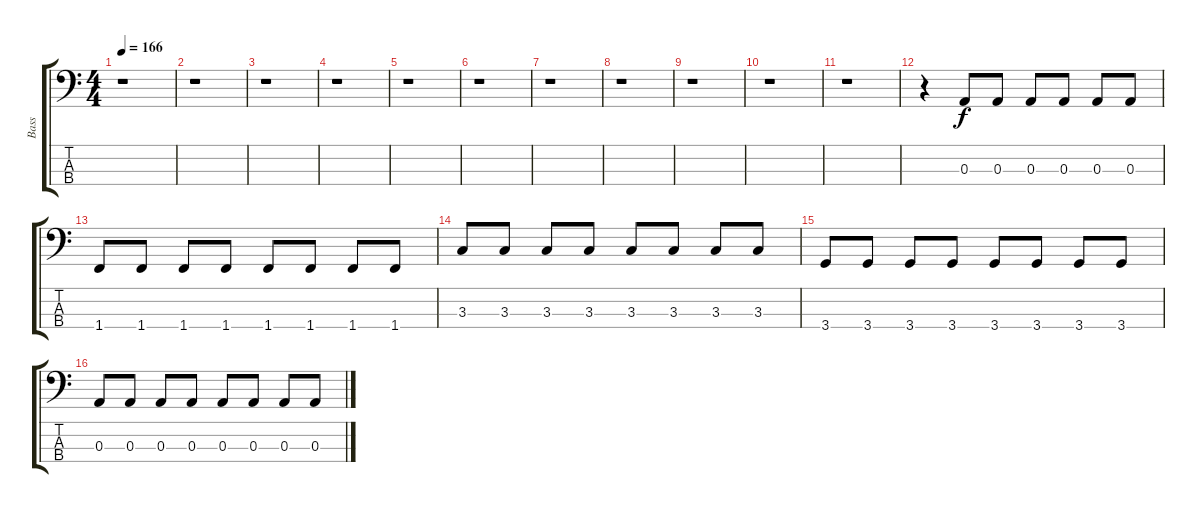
\track ("Bass" "Bass") {instrument slapbass1}
\staff {score tabs}
\tuning (G2 D2 A1 E1) {hide}
\ts (4 4)
\tempo 166
\clef f4
\ks c
r.1{dy f} |
r.1 |
r.1 |
r.1 |
r.1 |
r.1 |
r.1 |
r.1 |
r.1 |
r.1 |
r.1 |
r.4 0.3.8 0.3.8 0.3.8 0.3.8 0.3.8 0.3.8 |
1.4.8 1.4.8 1.4.8 1.4.8 1.4.8 1.4.8 1.4.8 1.4.8 |
3.3.8 3.3.8 3.3.8 3.3.8 3.3.8 3.3.8 3.3.8 3.3.8 |
3.4.8 3.4.8 3.4.8 3.4.8 3.4.8 3.4.8 3.4.8 3.4.8 |
0.3.8 0.3.8 0.3.8 0.3.8 0.3.8 0.3.8 0.3.8 0.3.8
